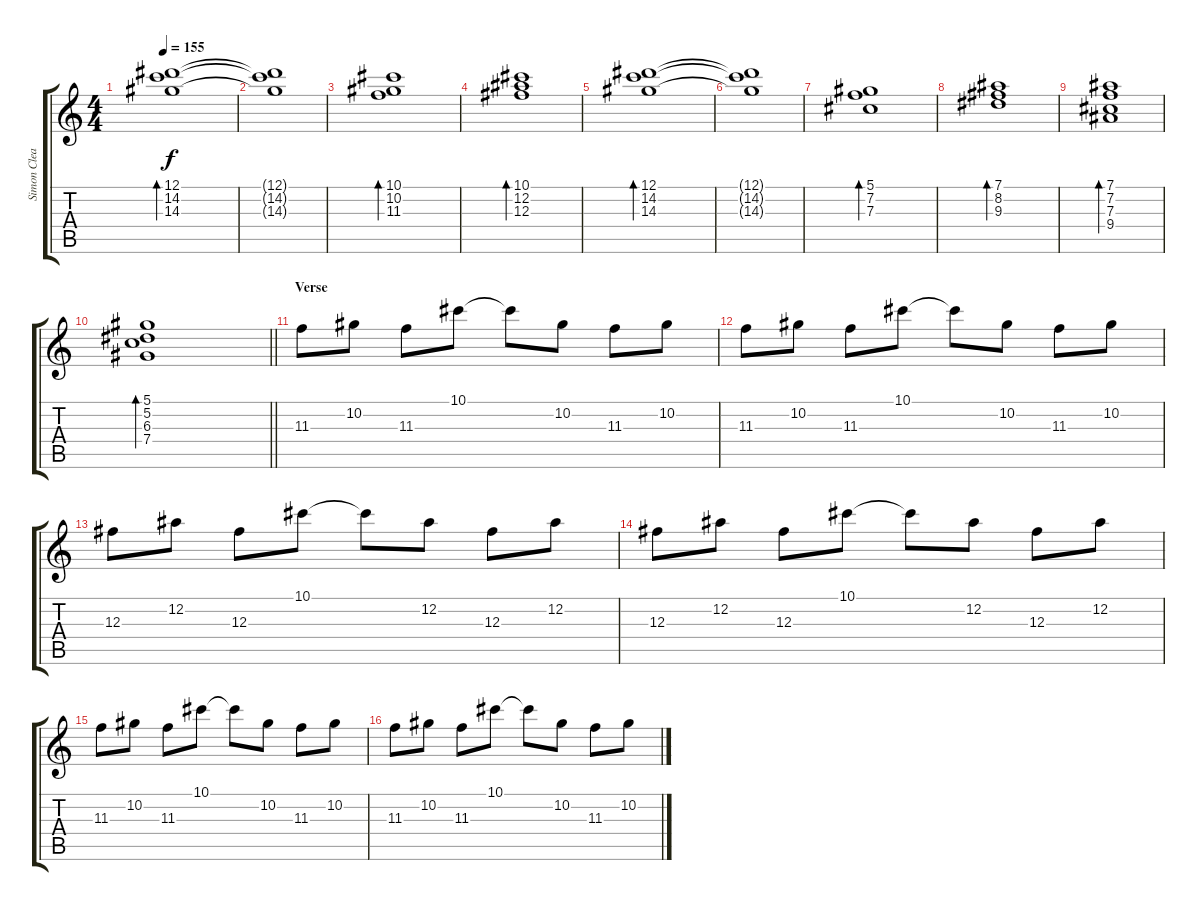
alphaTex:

\track ("Simon Clean" "Simon Clea") {instrument electricguitarjazz}
\staff {score tabs}
\tuning (Eb4 Bb3 Gb3 Db3 Ab2 Db2) {hide}
\ts (4 4)
\tempo 155
\clef g2
\ks c
(12.1 14.2 14.3).1{bd 120 dy f} |
(12.1{t} 14.2{t} 14.3{t}).1 |
(10.1 10.2 11.3).1{bd 120} |
(10.1 12.2 12.3).1{bd 120} |
(12.1 14.2 14.3).1{bd 120} |
(12.1{t} 14.2{t} 14.3{t}).1 |
(5.1 7.2 7.3).1{bd 120} |
(7.1 8.2 9.3).1{bd 120} |
(7.1 7.2 7.3 9.4).1{bd 120} |
\barLineRight lightlight
(5.1 5.2 6.3 7.4).1{bd 120} |
\section ("" "Verse")
11.3.8 10.2.8 11.3.8 10.1.8 10.1{t}.8 10.2.8 11.3.8 10.2.8 |
11.3.8 10.2.8 11.3.8 10.1.8 10.1{t}.8 10.2.8 11.3.8 10.2.8 |
12.3.8 12.2.8 12.3.8 10.1.8 10.1{t}.8 12.2.8 12.3.8 12.2.8 |
12.3.8 12.2.8 12.3.8 10.1.8 10.1{t}.8 12.2.8 12.3.8 12.2.8 |
11.3.8 10.2.8 11.3.8 10.1.8 10.1{t}.8 10.2.8 11.3.8 10.2.8 |
11.3.8 10.2.8 11.3.8 10.1.8 10.1{t}.8 10.2.8 11.3.8 10.2.8
